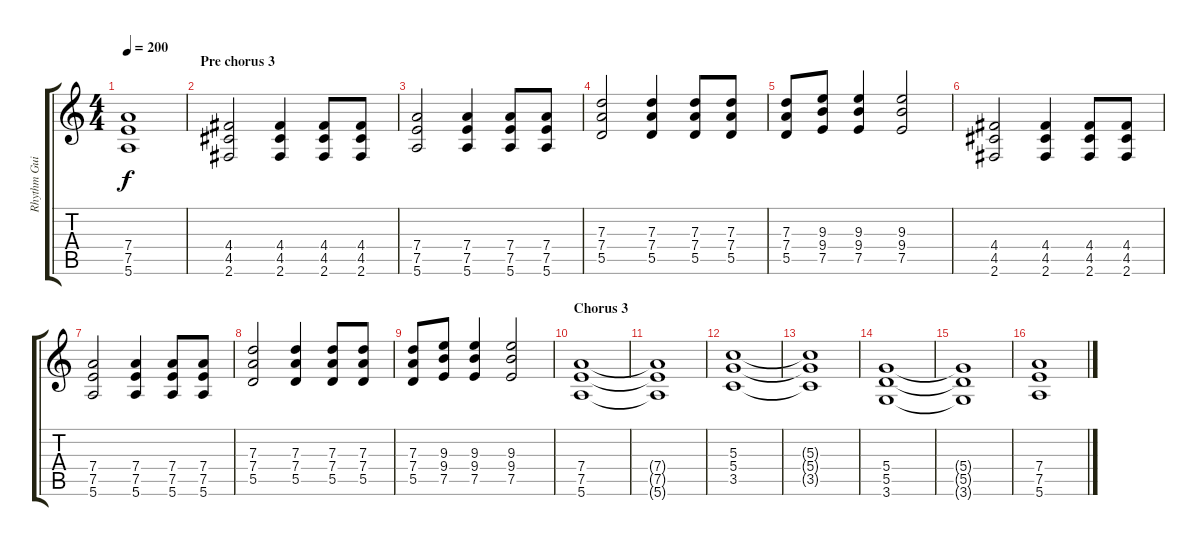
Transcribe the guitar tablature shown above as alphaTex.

\track ("Rhythm Guitar" "Rhythm Gui") {instrument distortionguitar}
\staff {score tabs}
\tuning (E4 B3 G3 D3 A2 E2) {hide}
\ts (4 4)
\tempo 200
\clef g2
\ks c
(7.4{t} 7.5{t} 5.6{t}).1{dy f} |
\section ("" "Pre chorus 3")
(4.4 4.5 2.6).2{volume 9} (4.4 4.5 2.6).4 (4.4 4.5 2.6).8 (4.4 4.5 2.6).8 |
(7.4 7.5 5.6).2 (7.4 7.5 5.6).4 (7.4 7.5 5.6).8 (7.4 7.5 5.6).8 |
(7.3 7.4 5.5).2 (7.3 7.4 5.5).4 (7.3 7.4 5.5).8 (7.3 7.4 5.5).8 |
(7.3 7.4 5.5).8 (9.3 9.4 7.5).8 (9.3 9.4 7.5).4 (9.3 9.4 7.5).2 |
(4.4 4.5 2.6).2 (4.4 4.5 2.6).4 (4.4 4.5 2.6).8 (4.4 4.5 2.6).8 |
(7.4 7.5 5.6).2 (7.4 7.5 5.6).4 (7.4 7.5 5.6).8 (7.4 7.5 5.6).8 |
(7.3 7.4 5.5).2 (7.3 7.4 5.5).4 (7.3 7.4 5.5).8 (7.3 7.4 5.5).8 |
(7.3 7.4 5.5).8 (9.3 9.4 7.5).8 (9.3 9.4 7.5).4 (9.3 9.4 7.5).2 |
\section ("" "Chorus 3")
(7.4 7.5 5.6).1 |
(7.4{t} 7.5{t} 5.6{t}).1 |
(5.3 5.4 3.5).1 |
(5.3{t} 5.4{t} 3.5{t}).1 |
(5.4 5.5 3.6).1 |
(5.4{t} 5.5{t} 3.6{t}).1 |
(7.4 7.5 5.6).1
